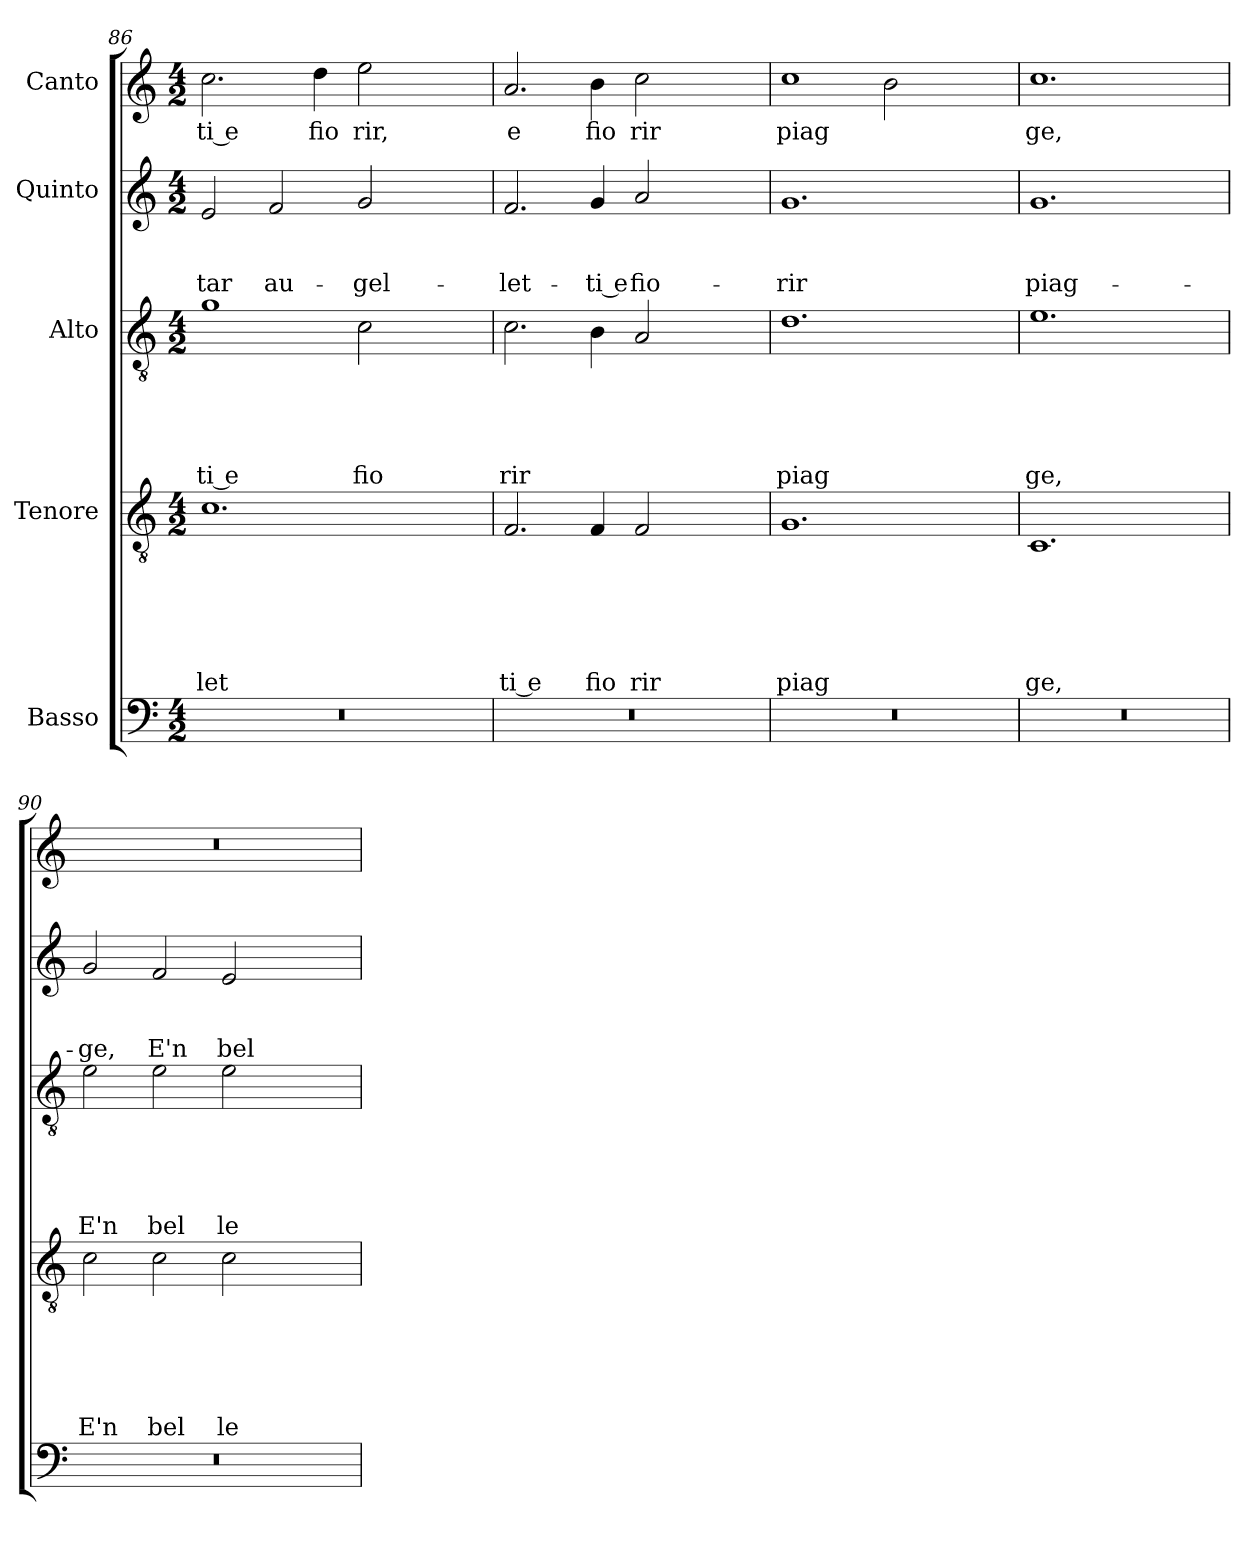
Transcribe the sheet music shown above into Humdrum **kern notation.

**kern	**kern	**text	**text	**text	**text	**text	**text	**kern	**text	**text	**text	**text	**text	**kern	**text	**text	**text	**kern	**text
*part5	*part4	*part4	*part4	*part4	*part4	*part4	*part4	*part3	*part3	*part3	*part3	*part3	*part3	*part2	*part2	*part2	*part2	*part1	*part1
*staff5	*staff4	*staff4	*staff4	*staff4	*staff4	*staff4	*staff4	*staff3	*staff3	*staff3	*staff3	*staff3	*staff3	*staff2	*staff2	*staff2	*staff2	*staff1	*staff1
*I"Basso	*I"Tenore	*	*	*	*	*	*	*I"Alto	*	*	*	*	*	*I"Quinto	*	*	*	*I"Canto	*
*clefF4	*clefGv2	*	*	*	*	*	*	*clefGv2	*	*	*	*	*	*clefG2	*	*	*	*clefG2	*
*k[]	*k[]	*	*	*	*	*	*	*k[]	*	*	*	*	*	*k[]	*	*	*	*k[]	*
*C:	*C:	*	*	*	*	*	*	*C:	*	*	*	*	*	*C:	*	*	*	*C:	*
*M4/2	*M4/2	*	*	*	*	*	*	*M4/2	*	*	*	*	*	*M4/2	*	*	*	*M4/2	*
=86	=86	=86	=86	=86	=86	=86	=86	=86	=86	=86	=86	=86	=86	=86	=86	=86	=86	=86	=86
!LO:N:vis=1	!	!	!	!	!	!	!LO:LY:b	!	!	!	!	!	!LO:LY:b:rj	!	!	!	!LO:LY:b	!	!LO:LY:b:rj
0r	1.c	.	.	.	.	.	let	1g	.	.	.	.	ti e	2e/	.	.	-tar	2.cc\	ti e
!	!	!	!	!	!	!	!	!	!	!	!	!	!	!	!	!	!LO:LY:b	!	!
.	.	.	.	.	.	.	.	.	.	.	.	.	.	2f/	.	.	au-	.	.
!	!	!	!	!	!	!	!	!	!	!	!	!	!	!	!	!	!	!	!LO:LY:b
.	.	.	.	.	.	.	.	.	.	.	.	.	.	.	.	.	.	4dd\	fio
!	!	!	!	!	!	!	!	!	!	!	!	!	!LO:LY:b	!	!	!	!LO:LY:b	!	!LO:LY:b
.	.	.	.	.	.	.	.	2c\	.	.	.	.	fio	2g/	.	.	-gel-	2ee\	rir,
.	2ryy	.	.	.	.	.	.	2ryy	.	.	.	.	.	2ryy	.	.	.	2ryy	.
=87	=87	=87	=87	=87	=87	=87	=87	=87	=87	=87	=87	=87	=87	=87	=87	=87	=87	=87	=87
!LO:N:vis=1	!	!	!	!	!	!	!LO:LY:b:rj	!	!	!	!	!	!LO:LY:b	!	!	!	!LO:LY:b:rj	!	!LO:LY:b
0r	2.F/	.	.	.	.	.	ti e	2.c\	.	.	.	.	rir	2.f/	.	.	-let-	2.a/	e
!	!	!	!	!	!	!	!LO:LY:b	!	!	!	!	!	!	!	!	!	!LO:LY:b	!	!LO:LY:b
.	4F/	.	.	.	.	.	fio	4B\	.	.	.	.	.	4g/	.	.	-ti e	4b\	fio
!	!	!	!	!	!	!	!LO:LY:b	!	!	!	!	!	!	!	!	!	!LO:LY:b	!	!LO:LY:b
.	2F/	.	.	.	.	.	rir	2A/	.	.	.	.	.	2a/	.	.	fio-	2cc\	rir
.	2ryy	.	.	.	.	.	.	2ryy	.	.	.	.	.	2ryy	.	.	.	2ryy	.
=88	=88	=88	=88	=88	=88	=88	=88	=88	=88	=88	=88	=88	=88	=88	=88	=88	=88	=88	=88
!LO:N:vis=1	!	!	!	!	!	!	!LO:LY:b	!	!	!	!	!	!LO:LY:b	!	!	!	!LO:LY:b	!	!LO:LY:b
0r	1.G	.	.	.	.	.	piag	1.d	.	.	.	.	piag	1.g	.	.	-rir	1cc	piag
.	.	.	.	.	.	.	.	.	.	.	.	.	.	.	.	.	.	2b\	.
.	2ryy	.	.	.	.	.	.	2ryy	.	.	.	.	.	2ryy	.	.	.	2ryy	.
=89	=89	=89	=89	=89	=89	=89	=89	=89	=89	=89	=89	=89	=89	=89	=89	=89	=89	=89	=89
!LO:N:vis=1	!	!	!	!	!	!	!LO:LY:b	!	!	!	!	!	!LO:LY:b	!	!	!	!LO:LY:b	!	!LO:LY:b
0r	1.C	.	.	.	.	.	ge,	1.e	.	.	.	.	ge,	1.g	.	.	piag-	1.cc	ge,
.	2ryy	.	.	.	.	.	.	2ryy	.	.	.	.	.	2ryy	.	.	.	2ryy	.
=90	=90	=90	=90	=90	=90	=90	=90	=90	=90	=90	=90	=90	=90	=90	=90	=90	=90	=90	=90
!LO:N:vis=1	!	!	!	!	!	!	!LO:LY:b	!	!	!	!	!	!LO:LY:b	!	!	!	!LO:LY:b	!LO:N:vis=1	!
0r	2c\	.	.	.	.	.	E'n	2e\	.	.	.	.	E'n	2g/	.	.	-ge,	0r	.
!	!	!	!	!	!	!	!LO:LY:b	!	!	!	!	!	!LO:LY:b	!	!	!	!LO:LY:b	!	!
.	2c\	.	.	.	.	.	bel	2e\	.	.	.	.	bel	2f/	.	.	E'n	.	.
!	!	!	!	!	!	!	!LO:LY:b	!	!	!	!	!	!LO:LY:b	!	!	!	!LO:LY:b	!	!
.	2c\	.	.	.	.	.	le	2e\	.	.	.	.	le	2e/	.	.	bel-	.	.
.	2ryy	.	.	.	.	.	.	2ryy	.	.	.	.	.	2ryy	.	.	.	.	.
=	=	=	=	=	=	=	=	=	=	=	=	=	=	=	=	=	=	=	=
*-	*-	*-	*-	*-	*-	*-	*-	*-	*-	*-	*-	*-	*-	*-	*-	*-	*-	*-	*-
